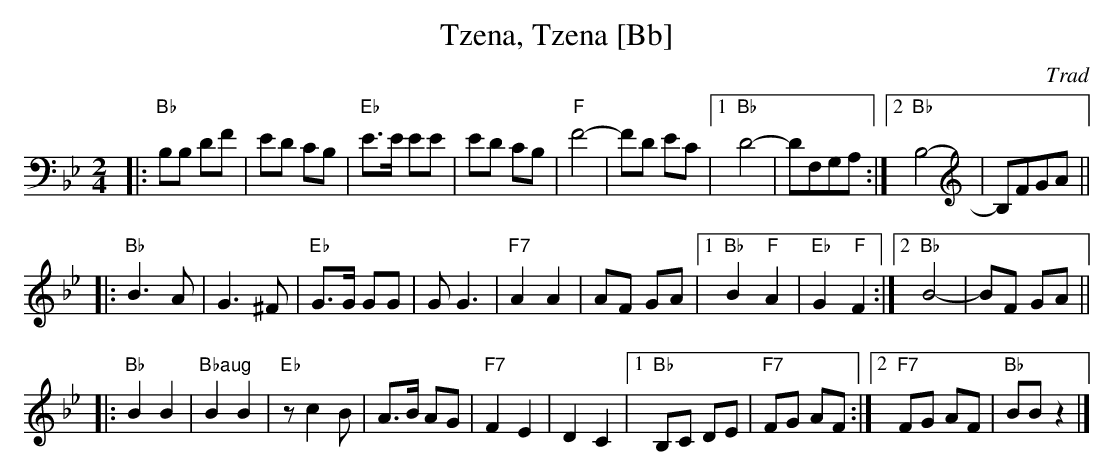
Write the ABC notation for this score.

X:1
T: Tzena, Tzena [Bb]
C: Trad
M: 2/4
L: 1/8
K: Bb
|: "Bb"B,B, DF | ED CB, | "Eb"E>E EE | ED CB, \
| "F"F4- | FD EC |1 "Bb"D4- | DF,G,A, :|2 "Bb"B,4- | B,FGA ||
|: "Bb"B3 A | G3 ^F | "Eb"G>G GG | G G3 \
| "F7"A2 A2 | AF GA |1 "Bb"B2 "F"A2 | "Eb"G2 "F"F2 :|2 "Bb"B4- | BF GA ||
|: "Bb"B2 B2 | "Bbaug"B2 B2 | "Eb" z c2 B | A>B AG \
| "F7"F2 E2 | D2 C2 |1 "Bb"B,C DE | "F7"FG AF :|2 "F7"FG AF | "Bb"BB z2 |]
